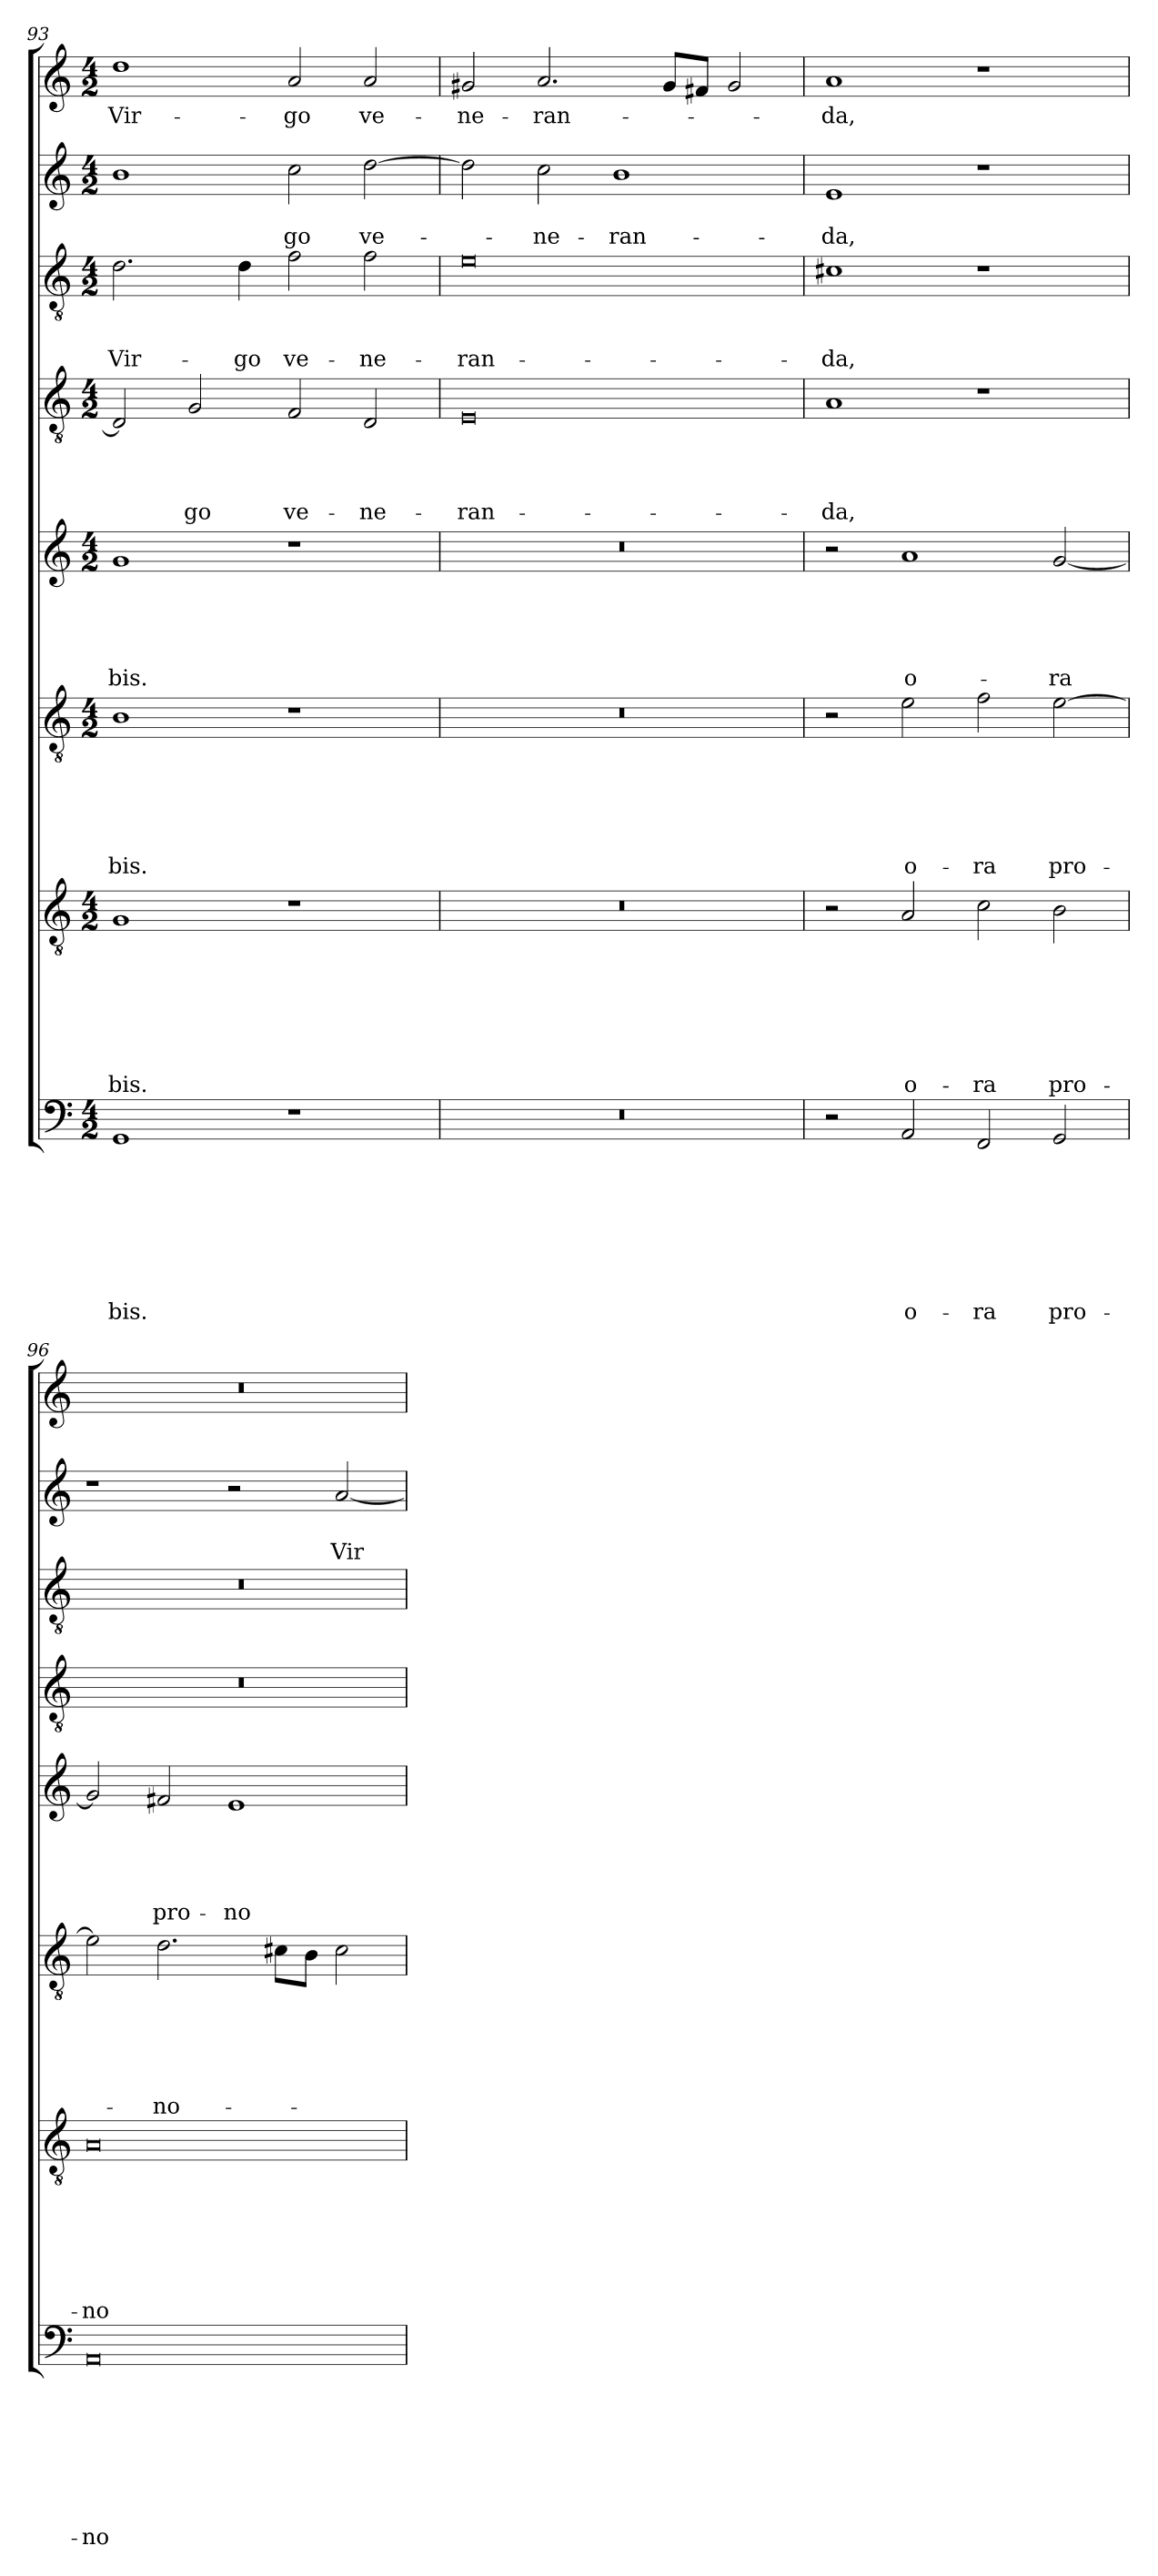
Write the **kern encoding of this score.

**kern	**text	**text	**text	**text	**text	**text	**text	**text	**kern	**text	**text	**text	**text	**text	**text	**text	**kern	**text	**text	**text	**text	**text	**text	**kern	**text	**text	**text	**text	**text	**kern	**text	**text	**text	**text	**kern	**text	**text	**text	**kern	**text	**text	**kern	**text
*part8	*part8	*part8	*part8	*part8	*part8	*part8	*part8	*part8	*part7	*part7	*part7	*part7	*part7	*part7	*part7	*part7	*part6	*part6	*part6	*part6	*part6	*part6	*part6	*part5	*part5	*part5	*part5	*part5	*part5	*part4	*part4	*part4	*part4	*part4	*part3	*part3	*part3	*part3	*part2	*part2	*part2	*part1	*part1
*staff8	*staff8	*staff8	*staff8	*staff8	*staff8	*staff8	*staff8	*staff8	*staff7	*staff7	*staff7	*staff7	*staff7	*staff7	*staff7	*staff7	*staff6	*staff6	*staff6	*staff6	*staff6	*staff6	*staff6	*staff5	*staff5	*staff5	*staff5	*staff5	*staff5	*staff4	*staff4	*staff4	*staff4	*staff4	*staff3	*staff3	*staff3	*staff3	*staff2	*staff2	*staff2	*staff1	*staff1
*clefF4	*	*	*	*	*	*	*	*	*clefGv2	*	*	*	*	*	*	*	*clefGv2	*	*	*	*	*	*	*clefG2	*	*	*	*	*	*clefGv2	*	*	*	*	*clefGv2	*	*	*	*clefG2	*	*	*clefG2	*
*k[]	*	*	*	*	*	*	*	*	*k[]	*	*	*	*	*	*	*	*k[]	*	*	*	*	*	*	*k[]	*	*	*	*	*	*k[]	*	*	*	*	*k[]	*	*	*	*k[]	*	*	*k[]	*
*C:	*	*	*	*	*	*	*	*	*C:	*	*	*	*	*	*	*	*C:	*	*	*	*	*	*	*C:	*	*	*	*	*	*C:	*	*	*	*	*C:	*	*	*	*C:	*	*	*C:	*
*M4/2	*	*	*	*	*	*	*	*	*M4/2	*	*	*	*	*	*	*	*M4/2	*	*	*	*	*	*	*M4/2	*	*	*	*	*	*M4/2	*	*	*	*	*M4/2	*	*	*	*M4/2	*	*	*M4/2	*
=93	=93	=93	=93	=93	=93	=93	=93	=93	=93	=93	=93	=93	=93	=93	=93	=93	=93	=93	=93	=93	=93	=93	=93	=93	=93	=93	=93	=93	=93	=93	=93	=93	=93	=93	=93	=93	=93	=93	=93	=93	=93	=93	=93
1GG	.	.	.	.	.	.	.	-bis.	1G	.	.	.	.	.	.	-bis.	1B	.	.	.	.	.	-bis.	1g	.	.	.	.	-bis.	2D/]	.	.	.	.	2.d\	.	.	Vir-	1b	.	.	1dd	Vir-
.	.	.	.	.	.	.	.	.	.	.	.	.	.	.	.	.	.	.	.	.	.	.	.	.	.	.	.	.	.	2G/	.	.	.	-go	.	.	.	.	.	.	.	.	.
.	.	.	.	.	.	.	.	.	.	.	.	.	.	.	.	.	.	.	.	.	.	.	.	.	.	.	.	.	.	.	.	.	.	.	4d\	.	.	-go	.	.	.	.	.
1r	.	.	.	.	.	.	.	.	1r	.	.	.	.	.	.	.	1r	.	.	.	.	.	.	1r	.	.	.	.	.	2F/	.	.	.	ve-	2f\	.	.	ve-	2cc\	.	-go	2a/	-go
.	.	.	.	.	.	.	.	.	.	.	.	.	.	.	.	.	.	.	.	.	.	.	.	.	.	.	.	.	.	2D/	.	.	.	-ne-	2f\	.	.	-ne-	[2dd\	.	ve-	2a/	ve-
=94	=94	=94	=94	=94	=94	=94	=94	=94	=94	=94	=94	=94	=94	=94	=94	=94	=94	=94	=94	=94	=94	=94	=94	=94	=94	=94	=94	=94	=94	=94	=94	=94	=94	=94	=94	=94	=94	=94	=94	=94	=94	=94	=94
0r	.	.	.	.	.	.	.	.	0r	.	.	.	.	.	.	.	0r	.	.	.	.	.	.	0r	.	.	.	.	.	0E	.	.	.	-ran-	0e	.	.	-ran-	2dd\]	.	.	2g#X/	-ne-
.	.	.	.	.	.	.	.	.	.	.	.	.	.	.	.	.	.	.	.	.	.	.	.	.	.	.	.	.	.	.	.	.	.	.	.	.	.	.	2cc\	.	-ne-	2.a/	-ran-
.	.	.	.	.	.	.	.	.	.	.	.	.	.	.	.	.	.	.	.	.	.	.	.	.	.	.	.	.	.	.	.	.	.	.	.	.	.	.	1b	.	-ran-	.	.
.	.	.	.	.	.	.	.	.	.	.	.	.	.	.	.	.	.	.	.	.	.	.	.	.	.	.	.	.	.	.	.	.	.	.	.	.	.	.	.	.	.	8g#/L	.
.	.	.	.	.	.	.	.	.	.	.	.	.	.	.	.	.	.	.	.	.	.	.	.	.	.	.	.	.	.	.	.	.	.	.	.	.	.	.	.	.	.	8f#X/J	.
.	.	.	.	.	.	.	.	.	.	.	.	.	.	.	.	.	.	.	.	.	.	.	.	.	.	.	.	.	.	.	.	.	.	.	.	.	.	.	.	.	.	2g#/	.
=95	=95	=95	=95	=95	=95	=95	=95	=95	=95	=95	=95	=95	=95	=95	=95	=95	=95	=95	=95	=95	=95	=95	=95	=95	=95	=95	=95	=95	=95	=95	=95	=95	=95	=95	=95	=95	=95	=95	=95	=95	=95	=95	=95
2r	.	.	.	.	.	.	.	.	2r	.	.	.	.	.	.	.	2r	.	.	.	.	.	.	2r	.	.	.	.	.	1A	.	.	.	-da,	1c#X	.	.	-da,	1e	.	-da,	1a	-da,
2AA/	.	.	.	.	.	.	.	o-	2A/	.	.	.	.	.	.	o-	2e\	.	.	.	.	.	o-	1a	.	.	.	.	o-	.	.	.	.	.	.	.	.	.	.	.	.	.	.
2FF/	.	.	.	.	.	.	.	-ra	2c\	.	.	.	.	.	.	-ra	2f\	.	.	.	.	.	-ra	.	.	.	.	.	.	1r	.	.	.	.	1r	.	.	.	1r	.	.	1r	.
2GG/	.	.	.	.	.	.	.	pro-	2B\	.	.	.	.	.	.	pro-	[2e\	.	.	.	.	.	pro-	[2g/	.	.	.	.	-ra	.	.	.	.	.	.	.	.	.	.	.	.	.	.
=96	=96	=96	=96	=96	=96	=96	=96	=96	=96	=96	=96	=96	=96	=96	=96	=96	=96	=96	=96	=96	=96	=96	=96	=96	=96	=96	=96	=96	=96	=96	=96	=96	=96	=96	=96	=96	=96	=96	=96	=96	=96	=96	=96
0AA	.	.	.	.	.	.	.	-no-	0A	.	.	.	.	.	.	-no-	2e\]	.	.	.	.	.	.	2g/]	.	.	.	.	.	0r	.	.	.	.	0r	.	.	.	1r	.	.	0r	.
.	.	.	.	.	.	.	.	.	.	.	.	.	.	.	.	.	2.d\	.	.	.	.	.	-no-	2f#X/	.	.	.	.	pro-	.	.	.	.	.	.	.	.	.	.	.	.	.	.
.	.	.	.	.	.	.	.	.	.	.	.	.	.	.	.	.	.	.	.	.	.	.	.	1e	.	.	.	.	-no-	.	.	.	.	.	.	.	.	.	2r	.	.	.	.
.	.	.	.	.	.	.	.	.	.	.	.	.	.	.	.	.	8c#X\L	.	.	.	.	.	.	.	.	.	.	.	.	.	.	.	.	.	.	.	.	.	.	.	.	.	.
.	.	.	.	.	.	.	.	.	.	.	.	.	.	.	.	.	8B\J	.	.	.	.	.	.	.	.	.	.	.	.	.	.	.	.	.	.	.	.	.	.	.	.	.	.
.	.	.	.	.	.	.	.	.	.	.	.	.	.	.	.	.	2c#\	.	.	.	.	.	.	.	.	.	.	.	.	.	.	.	.	.	.	.	.	.	[2a/	.	Vir-	.	.
=	=	=	=	=	=	=	=	=	=	=	=	=	=	=	=	=	=	=	=	=	=	=	=	=	=	=	=	=	=	=	=	=	=	=	=	=	=	=	=	=	=	=	=
*-	*-	*-	*-	*-	*-	*-	*-	*-	*-	*-	*-	*-	*-	*-	*-	*-	*-	*-	*-	*-	*-	*-	*-	*-	*-	*-	*-	*-	*-	*-	*-	*-	*-	*-	*-	*-	*-	*-	*-	*-	*-	*-	*-
